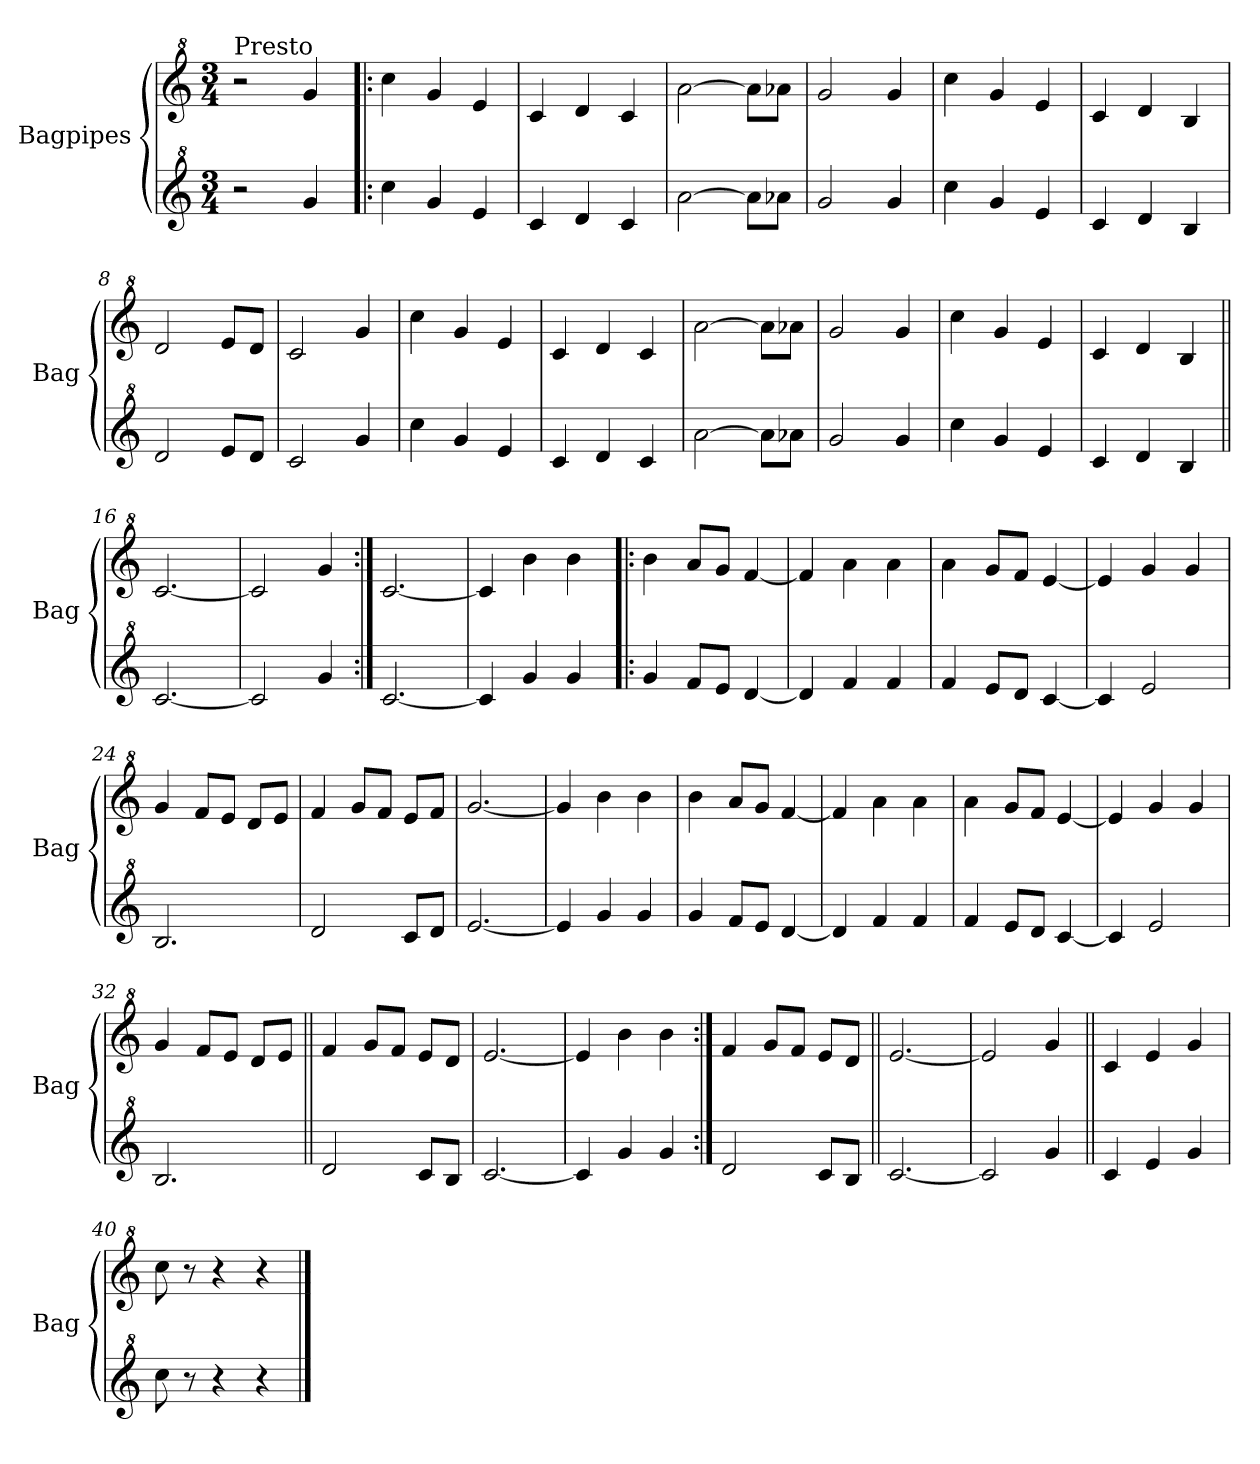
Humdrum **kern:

**kern	**kern
*part2	*part1
*staff2	*staff1
*I"Bagpipes	*I"Bagpipes
*I'Bag	*I'Bag
*clefG^2	*clefG^2
*k[]	*k[]
*C:	*C:
*M3/4	*M3/4
=1	=1
!	!LO:TX:a:t=Presto
2r	2r
4gg/	4gg/
=2!|:	=2!|:
4ccc\	4ccc\
4gg/	4gg/
4ee/	4ee/
=3	=3
4cc/	4cc/
4dd/	4dd/
4cc/	4cc/
=4	=4
[2aa\	[2aa\
8aa\L]	8aa\L]
8aa-X\J	8aa-X\J
=5	=5
2gg/	2gg/
4gg/	4gg/
=6	=6
4ccc\	4ccc\
4gg/	4gg/
4ee/	4ee/
=7	=7
4cc/	4cc/
4dd/	4dd/
4b/	4b/
=8	=8
2dd/	2dd/
8ee/L	8ee/L
8dd/J	8dd/J
=9	=9
2cc/	2cc/
4gg/	4gg/
=10	=10
4ccc\	4ccc\
4gg/	4gg/
4ee/	4ee/
=11	=11
4cc/	4cc/
4dd/	4dd/
4cc/	4cc/
=12	=12
[2aa\	[2aa\
8aa\L]	8aa\L]
8aa-X\J	8aa-X\J
=13	=13
2gg/	2gg/
4gg/	4gg/
!!LO:LB:g=z
=14	=14
4ccc\	4ccc\
4gg/	4gg/
4ee/	4ee/
=15	=15
4cc/	4cc/
4dd/	4dd/
4b/	4b/
=16||	=16||
[2.cc/	[2.cc/
=17	=17
2cc/]	2cc/]
4gg/	4gg/
=18:|!	=18:|!
[2.cc/	[2.cc/
=19	=19
4cc/]	4cc/]
4gg/	4bb\
4gg/	4bb\
=20!|:	=20!|:
4gg/	4bb\
8ff/L	8aa/L
8ee/J	8gg/J
[4dd/	[4ff/
=21	=21
4dd/]	4ff/]
4ff/	4aa\
4ff/	4aa\
=22	=22
4ff/	4aa\
8ee/L	8gg/L
8dd/J	8ff/J
[4cc/	[4ee/
=23	=23
4cc/]	4ee/]
2ee/	4gg/
.	4gg/
=24	=24
2.b/	4gg/
.	8ff/L
.	8ee/J
.	8dd/L
.	8ee/J
=25	=25
2dd/	4ff/
.	8gg/L
.	8ff/J
8cc/L	8ee/L
8dd/J	8ff/J
!!LO:LB:g=z
=26	=26
[2.ee/	[2.gg/
=27	=27
4ee/]	4gg/]
4gg/	4bb\
4gg/	4bb\
=28	=28
4gg/	4bb\
8ff/L	8aa/L
8ee/J	8gg/J
[4dd/	[4ff/
=29	=29
4dd/]	4ff/]
4ff/	4aa\
4ff/	4aa\
=30	=30
4ff/	4aa\
8ee/L	8gg/L
8dd/J	8ff/J
[4cc/	[4ee/
=31	=31
4cc/]	4ee/]
2ee/	4gg/
.	4gg/
=32	=32
2.b/	4gg/
.	8ff/L
.	8ee/J
.	8dd/L
.	8ee/J
=33||	=33||
2dd/	4ff/
.	8gg/L
.	8ff/J
8cc/L	8ee/L
8b/J	8dd/J
=34	=34
[2.cc/	[2.ee/
=35	=35
4cc/]	4ee/]
4gg/	4bb\
4gg/	4bb\
=36:|!	=36:|!
2dd/	4ff/
.	8gg/L
.	8ff/J
8cc/L	8ee/L
8b/J	8dd/J
=37||	=37||
[2.cc/	[2.ee/
!!LO:LB:g=z
=38	=38
2cc/]	2ee/]
4gg/	4gg/
=39||	=39||
4cc/	4cc/
4ee/	4ee/
4gg/	4gg/
=40	=40
8ccc\	8ccc\
8r	8r
4r	4r
4r	4r
==	==
*-	*-
